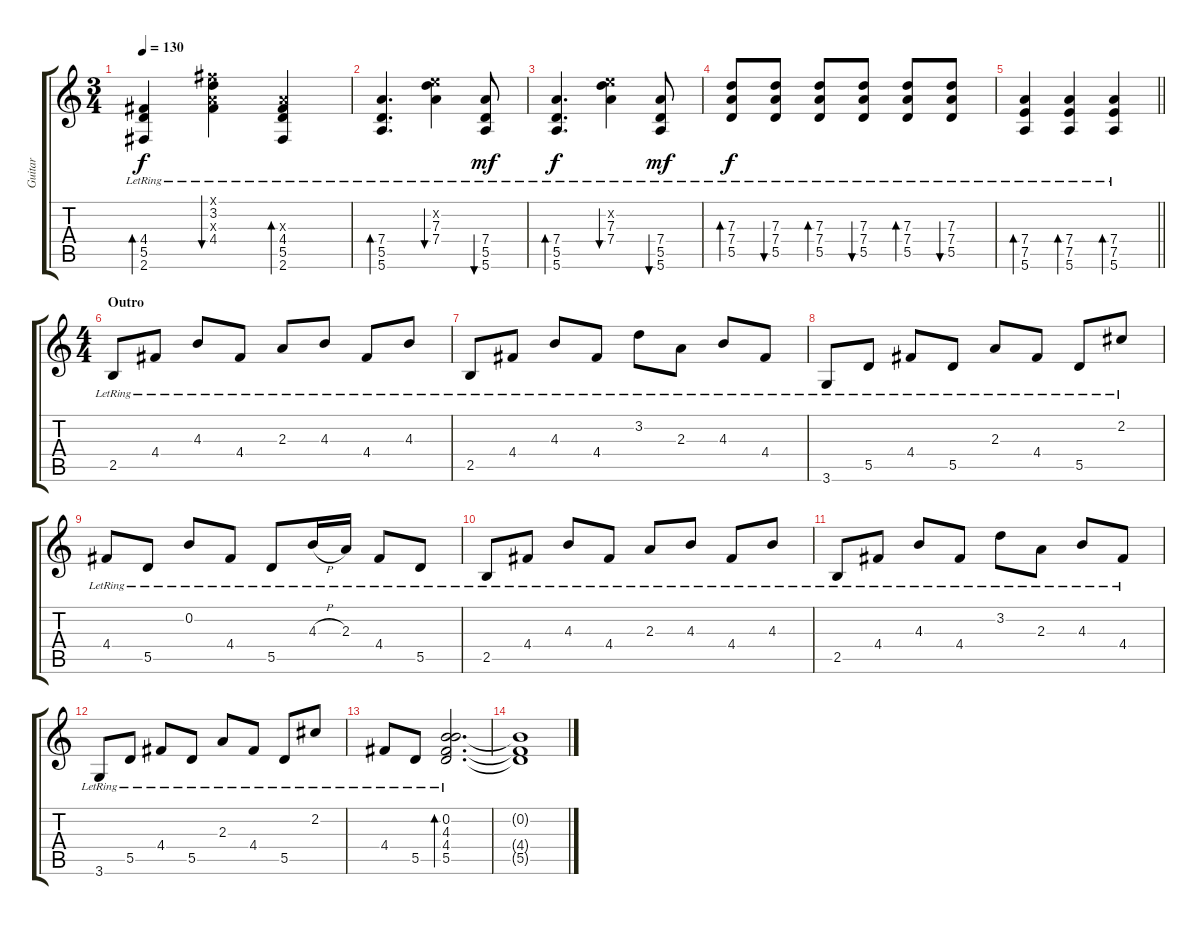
\track ("Guitar" "Guitar") {instrument acousticguitarsteel}
\staff {score tabs}
\tuning (E4 B3 G3 D3 A2 E2) {hide}
\ts (3 4)
\tempo 130
\clef g2
\ks c
(4.4{lr} 5.5{lr} 2.6{lr}).4{bd 30 dy f} (2.1{x} 3.2{lr} 2.3{x} 4.4).4{bu 30} (2.3{x} 4.4{lr} 5.5{lr} 2.6{lr}).4{bd 30} |
(7.4{lr} 5.5{lr} 5.6{lr}).4{d bd 30} (5.2{x} 7.3{lr} 7.4).4{bu 30} (7.4{lr} 5.5{lr} 5.6{lr}).8{bu 30 dy mf} |
(7.4{lr} 5.5{lr} 5.6{lr}).4{d bd 30 dy f} (5.2{x} 7.3{lr} 7.4).4{bu 30} (7.4{lr} 5.5{lr} 5.6{lr}).8{bu 30 dy mf} |
(7.3{lr} 7.4{lr} 5.5{lr}).8{bd 30 dy f} (7.3{lr} 7.4{lr} 5.5{lr}).8{bu 30} (7.3{lr} 7.4{lr} 5.5{lr}).8{bd 30} (7.3{lr} 7.4{lr} 5.5{lr}).8{bu 30} (7.3{lr} 7.4{lr} 5.5{lr}).8{bd 30} (7.3{lr} 7.4{lr} 5.5{lr}).8{bu 30} |
\barLineRight lightlight
(7.4{lr} 7.5{lr} 5.6{lr}).4{bd 30} (7.4{lr} 7.5{lr} 5.6{lr}).4{bd 30} (7.4{lr} 7.5{lr} 5.6{lr}).4{bd 30} |
\ts (4 4)
\section ("" "Outro")
2.5{lr}.8 4.4{lr}.8 4.3{lr}.8 4.4{lr}.8 2.3{lr}.8 4.3{lr}.8 4.4{lr}.8 4.3{lr}.8 |
2.5{lr}.8 4.4{lr}.8 4.3{lr}.8 4.4{lr}.8 3.2{lr}.8 2.3{lr}.8 4.3{lr}.8 4.4{lr}.8 |
3.6{lr}.8 5.5{lr}.8 4.4{lr}.8 5.5{lr}.8 2.3{lr}.8 4.4{lr}.8 5.5{lr}.8 2.2{lr}.8 |
4.4{lr}.8 5.5{lr}.8 0.2{lr}.8 4.4{lr}.8 5.5{lr}.8 4.3{h lr}.16 2.3{lr}.16 4.4{lr}.8 5.5{lr}.8 |
2.5{lr}.8 4.4{lr}.8 4.3{lr}.8 4.4{lr}.8 2.3{lr}.8 4.3{lr}.8 4.4{lr}.8 4.3{lr}.8 |
2.5{lr}.8 4.4{lr}.8 4.3{lr}.8 4.4{lr}.8 3.2{lr}.8 2.3{lr}.8 4.3{lr}.8 4.4{lr}.8 |
3.6{lr}.8 5.5{lr}.8 4.4{lr}.8 5.5{lr}.8 2.3{lr}.8 4.4{lr}.8 5.5{lr}.8 2.2{lr}.8 |
4.4{lr}.8 5.5{lr}.8 (0.2{lr} 4.3{lr} 4.4{lr} 5.5{lr}).2{d bd 60} |
(0.2{t} 4.4{t} 5.5{t}).1
